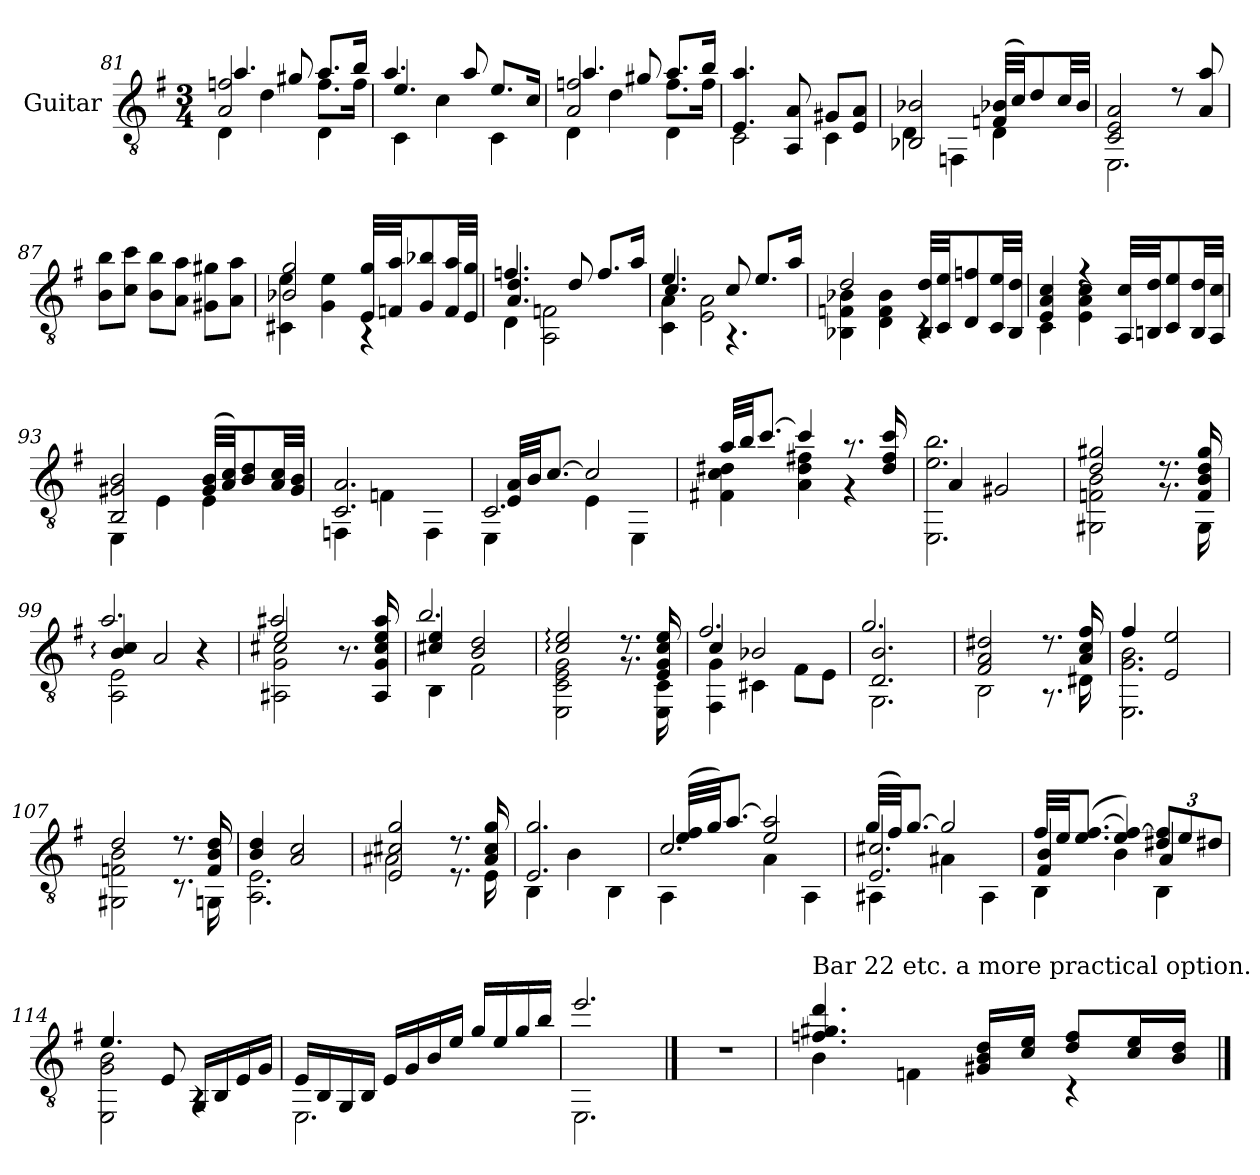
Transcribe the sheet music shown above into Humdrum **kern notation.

**kern
*part1
*staff1
*I"Guitar
*clefGv2
*k[f#]
*M3/4
=81
*^
*	*^
2A/ 2fn/	4D\	4.a/
.	4d\	.
.	.	8g#X/
8.f\L	4D\	8.a/L
16f\Jk	.	16b/Jk
=82	=82	=82
4.e/	4C\	4.a/
.	4c\	.
8a/	.	4.ryy
8.e/L	4C\	.
16c/Jk	.	.
=83	=83	=83
2A/ 2fn/	4D\	4.a/
.	4d\	.
.	.	8g#X/
8.f\L	4D\	8.a/L
16f\Jk	.	16b/Jk
*	*v	*v
!!LO:LB:g=z
=84	=84
4.E/ 4.a/	2C\
8AA/ 8A/	.
8G#X/L	4C\
8E/ 8A/J	.
=85	=85
2BB-X/ 2B-X/	4D\
.	4FFn\
(32Fn/ 32B-X/LLL	4D\
32c/JJ)	.
8d/	.
32c/LL	.
32B-/JJJ	.
=86	=86
2C/ 2E/ 2A/	2.EE\
8r	.
8A/ 8a/	.
*v	*v
=87
8B\ 8b\L
8c\ 8cc\J
8B\ 8b\L
8A\ 8a\J
8G#X\ 8g#X\L
8A\ 8a\J
=88
*^
2B-X/ 2g/	4C#X\ 4e\
.	4G\ 4e\
32E/ 32g/LLL	4rAA
32Fn/ 32a/JJ	.
8G/ 8b-X/	.
32F/ 32a/LL	.
32E/ 32g/JJJ	.
!!LO:LB:g=z	!!
=89	=89
*	*^
4.fn/	4D\	4.A/ 4.d/
.	2AA\ 2Fn\	.
8d/	.	4.ryy
8.f/L	.	.
16a/Jk	.	.
=90	=90	=90
4.e/	4C\ 4A\	4.c/
.	2E\ 2A\	.
8c/	.	4.rAA
8.e/L	.	.
16a/Jk	.	.
*	*v	*v
=91	=91
2d/	4BB-X\ 4Fn\ 4B-X\
.	4D\ 4F\ 4B-\
32BB-/ 32d/LLL	4rC
32C/ 32e/JJ	.
8D/ 8fn/	.
32C/ 32e/LL	.
32BB-/ 32d/JJJ	.
=92	=92
4E/ 4A/ 4c/	4C\
4rf	4E\ 4A\ 4c\
32AA/ 32c/LLL	4ryy
32BBn/ 32d/JJ	.
8C/ 8e/	.
32BB/ 32d/LL	.
32AA/ 32c/JJJ	.
!!LO:LB:g=z	!!
=93	=93
2BB/ 2G#X/ 2B/	4EE\
.	4E\
(32G#/ 32B/LLL	4E\
32A/ 32c/JJ)	.
8B/ 8d/	.
32A/ 32c/LL	.
32G#/ 32B/JJJ	.
=94	=94
2.C/ 2.A/	4FFn\
.	4Fn\
.	4FF\
=95	=95
*	*^
2.C/	4EE\	32E/ 32A/LLL
.	.	32B/JJ
.	.	[8.c/J
.	4E\	2c/]
.	4EE\	.
*	*v	*v
=96	=96
32a/LLL	4F#X\ 4c\ 4d#X\
32b/JJ	.
[8.cc/J	.
4cc/]	4A\ 4d#\ 4f#X\
8.r	4rG
16d#/ 16f#/ 16cc/	.
=97	=97
4A/	2.EE\ 2.e\ 2.b\
2G#X/	.
!!LO:LB:g=z	!!
=98	=98
2d/ 2g#X/	2GG#X\ 2Fn\ 2B\
8.r	8.rG
16F/ 16B/ 16d/ 16g#/	16GG#\
=99	=99
*	*^
4B/: 4c/:	2AA\ 2E\	2.a/
2A/	.	.
.	4r	.
=100	=100	=100
2e/	2AA#X\ 2G\ 2c#X\	2a#X/
8.r	4ryy	4ryy
16AA#/ 16G/ 16c#/ 16e/ 16a#/	.	.
=101	=101	=101
4c#X/ 4e/	4BB\	2.b/
2B/ 2d/	2F#\	.
*	*v	*v
=102	=102
2c/: 2e/:	2EE\ 2C\ 2E\ 2G\
8.r	8.rG
16E/ 16G/ 16c/ 16e/	16EE\ 16C\
=103	=103
*	*^
4c/	4FF#\ 4G\	2.f#/
2B-X/	4C#X\	.
.	8F#\L	.
.	8E\J	.
=104	=104	=104
2.D/ 2.B/	2.GG\	2.g/
*	*v	*v
!!LO:LB:g=z
=105	=105
2F#/ 2A/ 2d#X/	2BB\
8.r	8.r
16A/ 16c/ 16f#/	16D#X\
=106	=106
4f#/	2.EE\ 2.G\ 2.B\
2E/ 2e/	.
=107	=107
2d/	2GG#X\ 2Fn\ 2B\
8.r	8.r
16F/ 16B/ 16d/	16GGn\
=108	=108
4B/ 4d/	2.AA\ 2.E\
2A/ 2c/	.
=109	=109
2E/ 2c#X/ 2g/	2A#X\
8.r	8.r
16A#/ 16c#/ 16g/	16E\
=110	=110
2.E/ 2.g/	4BB\
.	4B\
.	4BB\
!!LO:LB:g=z	!!
=111	=111
*	*^
2.c/	4AA\	(32e/ 32f#/LLL
.	.	32g/JJ)
.	.	[8.a/J
.	4A\	2e/ 2a/]
.	4AA\	.
=112	=112	=112
2.E/ 2.c#X/	4AA#X\	(32g/LLL
.	.	32f#/JJ)
.	.	[8.g/J
.	4A#X\	2g/]
.	4AA#\	.
=113	=113	=113
32f#/LLL	4BB:\	4F#/ 4B/
32e/JJ	.	.
(8.e/ [8.f#/J	.	.
4e/ 4f#/_)	4B\	4ryy
*Xbrackettup	*	*
12d#X/ 12f#/]L	4BB\	4A/
12e/	.	.
12d#X/J	.	.
*	*v	*v
!!LO:LB:g=z
=114	=114
4.e/	2EE\ 2G\ 2B\
8E/	.
16GG/LL	4rAA
16BB/	.
16E/	.
16G/JJ	.
=115	=115
16E/LL	2.EE\
16BB/	.
16GG/	.
16BB/JJ	.
16E/LL	.
16G/	.
16B/	.
16e/JJ	.
16g/LL	.
16e/	.
16g/	.
16b/JJ	.
=116	=116
2.ee/	2.EE\
*v	*v
==117
2.r
=118
*^
!LO:TX:a:t=Bar 22 etc. a more practical option.	!
4.fn/ 4.g#X/ 4.dd/	4B\
.	4Fn\
16G#X/ 16B/ 16d/LL	.
16c/ 16e/JJ	.
8d/ 8f/L	4r
16c/ 16e/L	.
16B/ 16d/JJ	.
*v	*v
==
*-
